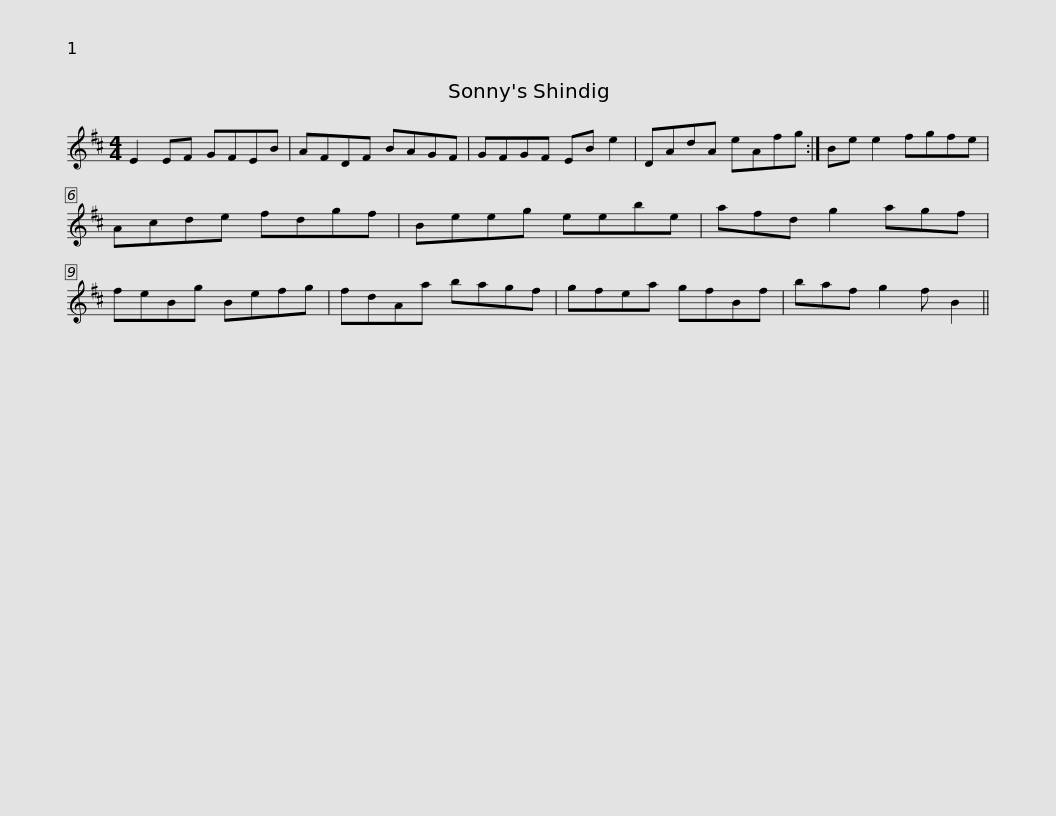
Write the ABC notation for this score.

X:1
L:1/8
M:4/4
I:linebreak $
K:D
V:1 treble
V:1
 E2 EF GFEB | AFDF BAGF | GFGF EB e2 | DAdA eAfg :| Be e2 fgfe |$ %5
 Acde fdgf | Beeg eebe | afd g2 agf | feBg Befg | fdAa bagf |$ %10
 gfea gfBf | baf g2 f B2 || %12
